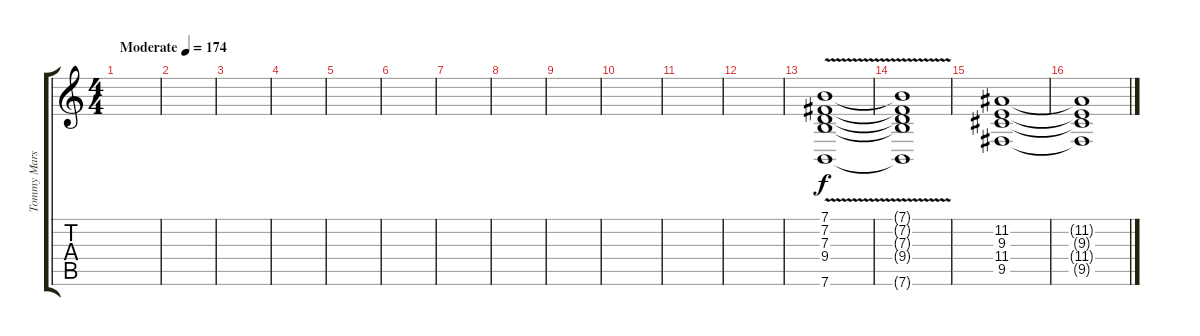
\track ("Tommy Mars 1" "Tommy Mars") {instrument drawbarorgan}
\staff {score tabs}
\tuning (E4 B3 G3 D3 A2 E2) {hide}
\ts (4 4)
\tempo (174 "Moderate")
\clef g2
\ks c
|
|
|
|
|
|
|
|
|
|
|
|
(7.1{v} 7.2{v} 7.3{v} 9.4{v} 7.6{v}).1 |
(7.1{t} 7.2{t} 7.3{t} 9.4{t} 7.6{t}).1 |
(11.2 9.3 11.4 9.5).1 |
(11.2{t} 9.3{t} 11.4{t} 9.5{t}).1
